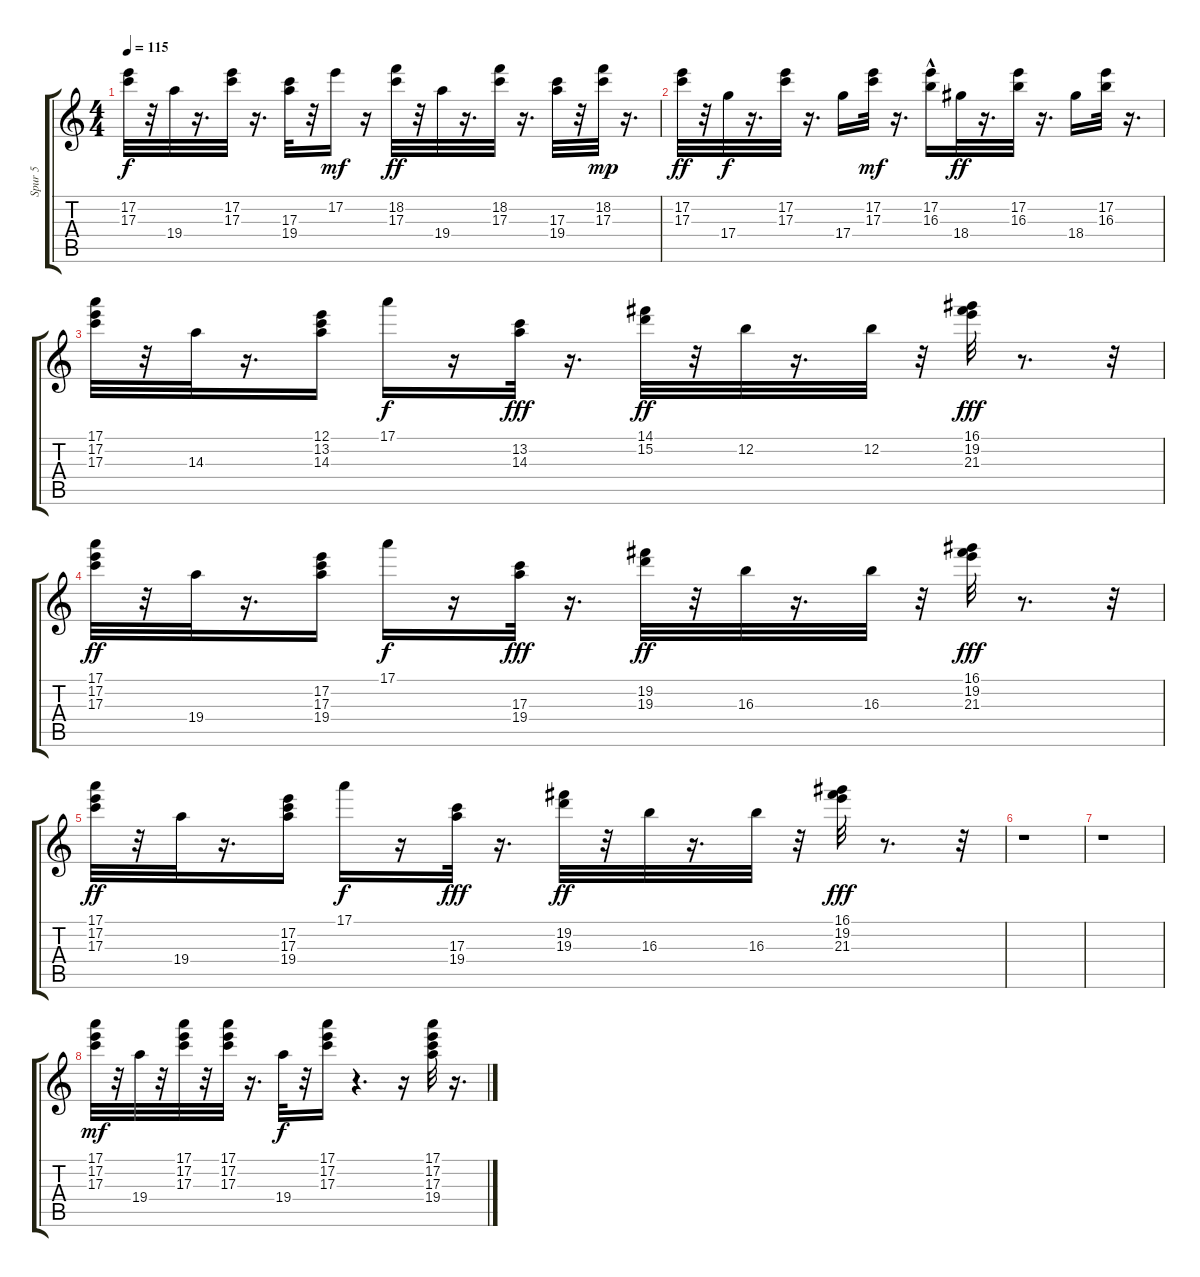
\track ("Spur 5" "Spur 5") {instrument acousticguitarsteel}
\staff {score tabs}
\tuning (E4 B3 G3 D3 A2 E2) {hide}
\ts (4 4)
\tempo 115
\clef g2
\ks c
(17.2 17.3).32{dy f} r.32 19.4.32 r.16{d} (17.2 17.3).32 r.16{d} (17.3 19.4).32 r.32 17.2.16{dy mf} r.16 (18.2 17.3).32{dy ff} r.32 19.4.32 r.16{d} (18.2 17.3).32 r.16{d} (17.3 19.4).32 r.32 (18.2 17.3).32{dy mp} r.16{d} |
(17.2 17.3).32{dy ff} r.32 17.4.32{dy f} r.16{d} (17.2 17.3).32 r.16{d} 17.4.16 (17.2 17.3).32{dy mf} r.16{d} (17.2 16.3{hac}).16 18.4.32{dy ff} r.16{d} (17.2 16.3).32 r.16{d} 18.4.16 (17.2 16.3).32 r.16{d} |
(17.1 17.2 17.3).32 r.32 14.3.32 r.16{d} (12.1 13.2 14.3).16 17.1.16{dy f} r.16 (13.2 14.3).32{dy fff} r.16{d} (14.1 15.2).32{dy ff} r.32 12.2.32 r.16{d} 12.2.32 r.32 (16.1 19.2 21.3).32{dy fff} r.8{d} r.32 |
(17.1 17.2 17.3).32{dy ff} r.32 19.4.32 r.16{d} (17.2 17.3 19.4).16 17.1.16{dy f} r.16 (17.3 19.4).32{dy fff} r.16{d} (19.2 19.3).32{dy ff} r.32 16.3.32 r.16{d} 16.3.32 r.32 (16.1 19.2 21.3).32{dy fff} r.8{d} r.32 |
(17.1 17.2 17.3).32{dy ff} r.32 19.4.32 r.16{d} (17.2 17.3 19.4).16 17.1.16{dy f} r.16 (17.3 19.4).32{dy fff} r.16{d} (19.2 19.3).32{dy ff} r.32 16.3.32 r.16{d} 16.3.32 r.32 (16.1 19.2 21.3).32{dy fff} r.8{d} r.32 |
r.1 |
r.1 |
(17.1 17.2 17.3).32{dy mf} r.32 19.4.32 r.32 (17.1 17.2 17.3).32 r.32 (17.1 17.2 17.3).32 r.16{d} 19.4.32{dy f} r.32 (17.1 17.2 17.3).16 r.4{d} r.16 (17.1 17.2 17.3 19.4).32 r.16{d}
